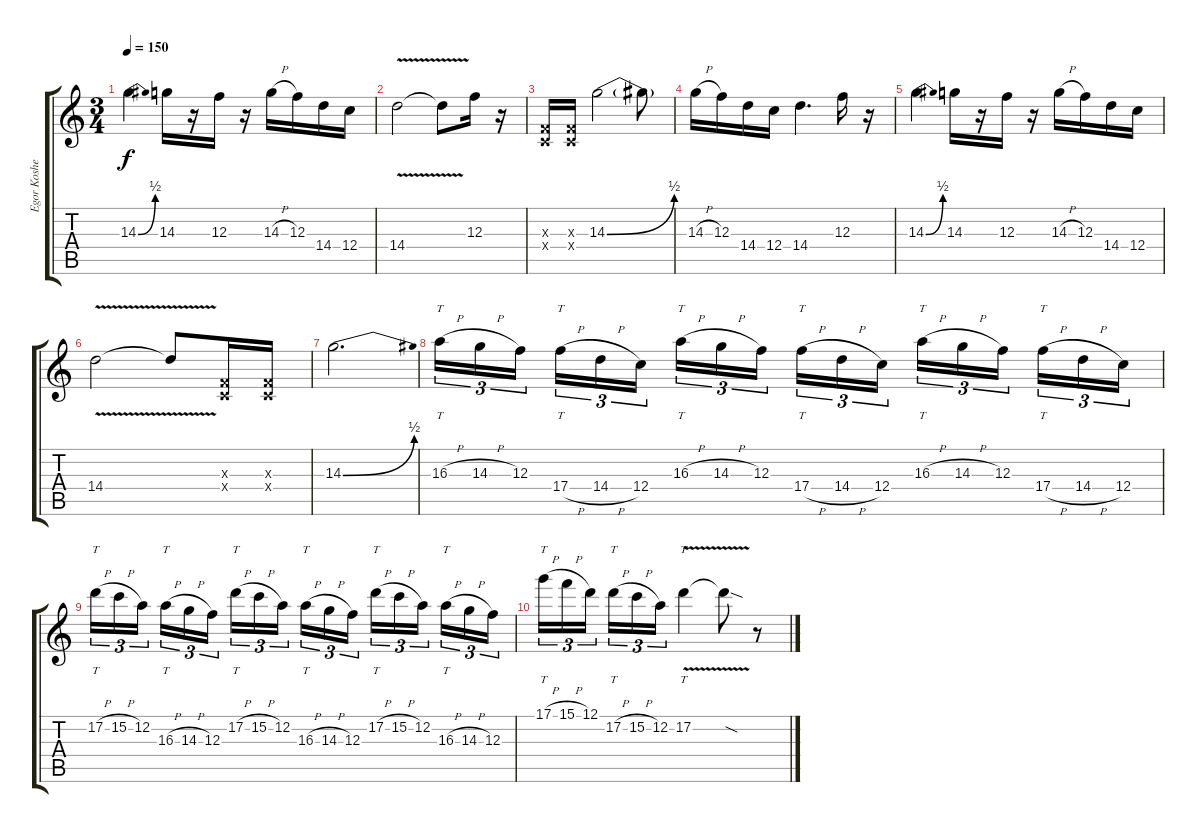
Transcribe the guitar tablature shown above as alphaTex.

\track ("Egor Koshelev" "Egor Koshe") {instrument distortionguitar}
\staff {score tabs}
\tuning (D4 A3 F3 C3 G2 D2) {hide}
\ts (3 4)
\tempo 150
\clef g2
\ks c
14.3{be (bend 0 0 60 2)}.4{dy f} 14.3.16 r.16 12.3.16 r.16 14.3{h}.16 12.3.16 14.4.16 12.4.16 |
14.4{v}.2 14.4{t}.8 12.3.16 r.16 |
(0.3{x} 0.4{x}).16 (0.3{x} 0.4{x}).16 14.3{be (bend 0 0 60 2)}.2 14.3{t}.8 |
14.3{h}.16 12.3.16 14.4.16 12.4.16 14.4.4{d} 12.3.16 r.16 |
14.3{be (bend 0 0 60 2)}.4 14.3.16 r.16 12.3.16 r.16 14.3{h}.16 12.3.16 14.4.16 12.4.16 |
14.4{v}.2 14.4{t}.8 (0.3{x} 0.4{x}).16 (0.3{x} 0.4{x}).16 |
14.3{be (bend 0 0 60 2)}.2{d} |
16.3{h}.16{tt tu (3 2)} 14.3{h}.16{tu (3 2)} 12.3.16{tu (3 2) beam splitsecondary} 17.4{h}.16{tt tu (3 2)} 14.4{h}.16{tu (3 2)} 12.4.16{tu (3 2)} 16.3{h}.16{tt tu (3 2)} 14.3{h}.16{tu (3 2)} 12.3.16{tu (3 2) beam splitsecondary} 17.4{h}.16{tt tu (3 2)} 14.4{h}.16{tu (3 2)} 12.4.16{tu (3 2)} 16.3{h}.16{tt tu (3 2)} 14.3{h}.16{tu (3 2)} 12.3.16{tu (3 2) beam splitsecondary} 17.4{h}.16{tt tu (3 2)} 14.4{h}.16{tu (3 2)} 12.4.16{tu (3 2)} |
17.2{h}.16{tt tu (3 2)} 15.2{h}.16{tu (3 2)} 12.2.16{tu (3 2) beam splitsecondary} 16.3{h}.16{tt tu (3 2)} 14.3{h}.16{tu (3 2)} 12.3.16{tu (3 2)} 17.2{h}.16{tt tu (3 2)} 15.2{h}.16{tu (3 2)} 12.2.16{tu (3 2) beam splitsecondary} 16.3{h}.16{tt tu (3 2)} 14.3{h}.16{tu (3 2)} 12.3.16{tu (3 2)} 17.2{h}.16{tt tu (3 2)} 15.2{h}.16{tu (3 2)} 12.2.16{tu (3 2) beam splitsecondary} 16.3{h}.16{tt tu (3 2)} 14.3{h}.16{tu (3 2)} 12.3.16{tu (3 2)} |
17.1{h}.16{tt tu (3 2)} 15.1{h}.16{tu (3 2)} 12.1.16{tu (3 2) beam splitsecondary} 17.2{h}.16{tt tu (3 2)} 15.2{h}.16{tu (3 2)} 12.2.16{tu (3 2)} 17.2{v}.4{tt} 17.2{sod t}.8 r.8
